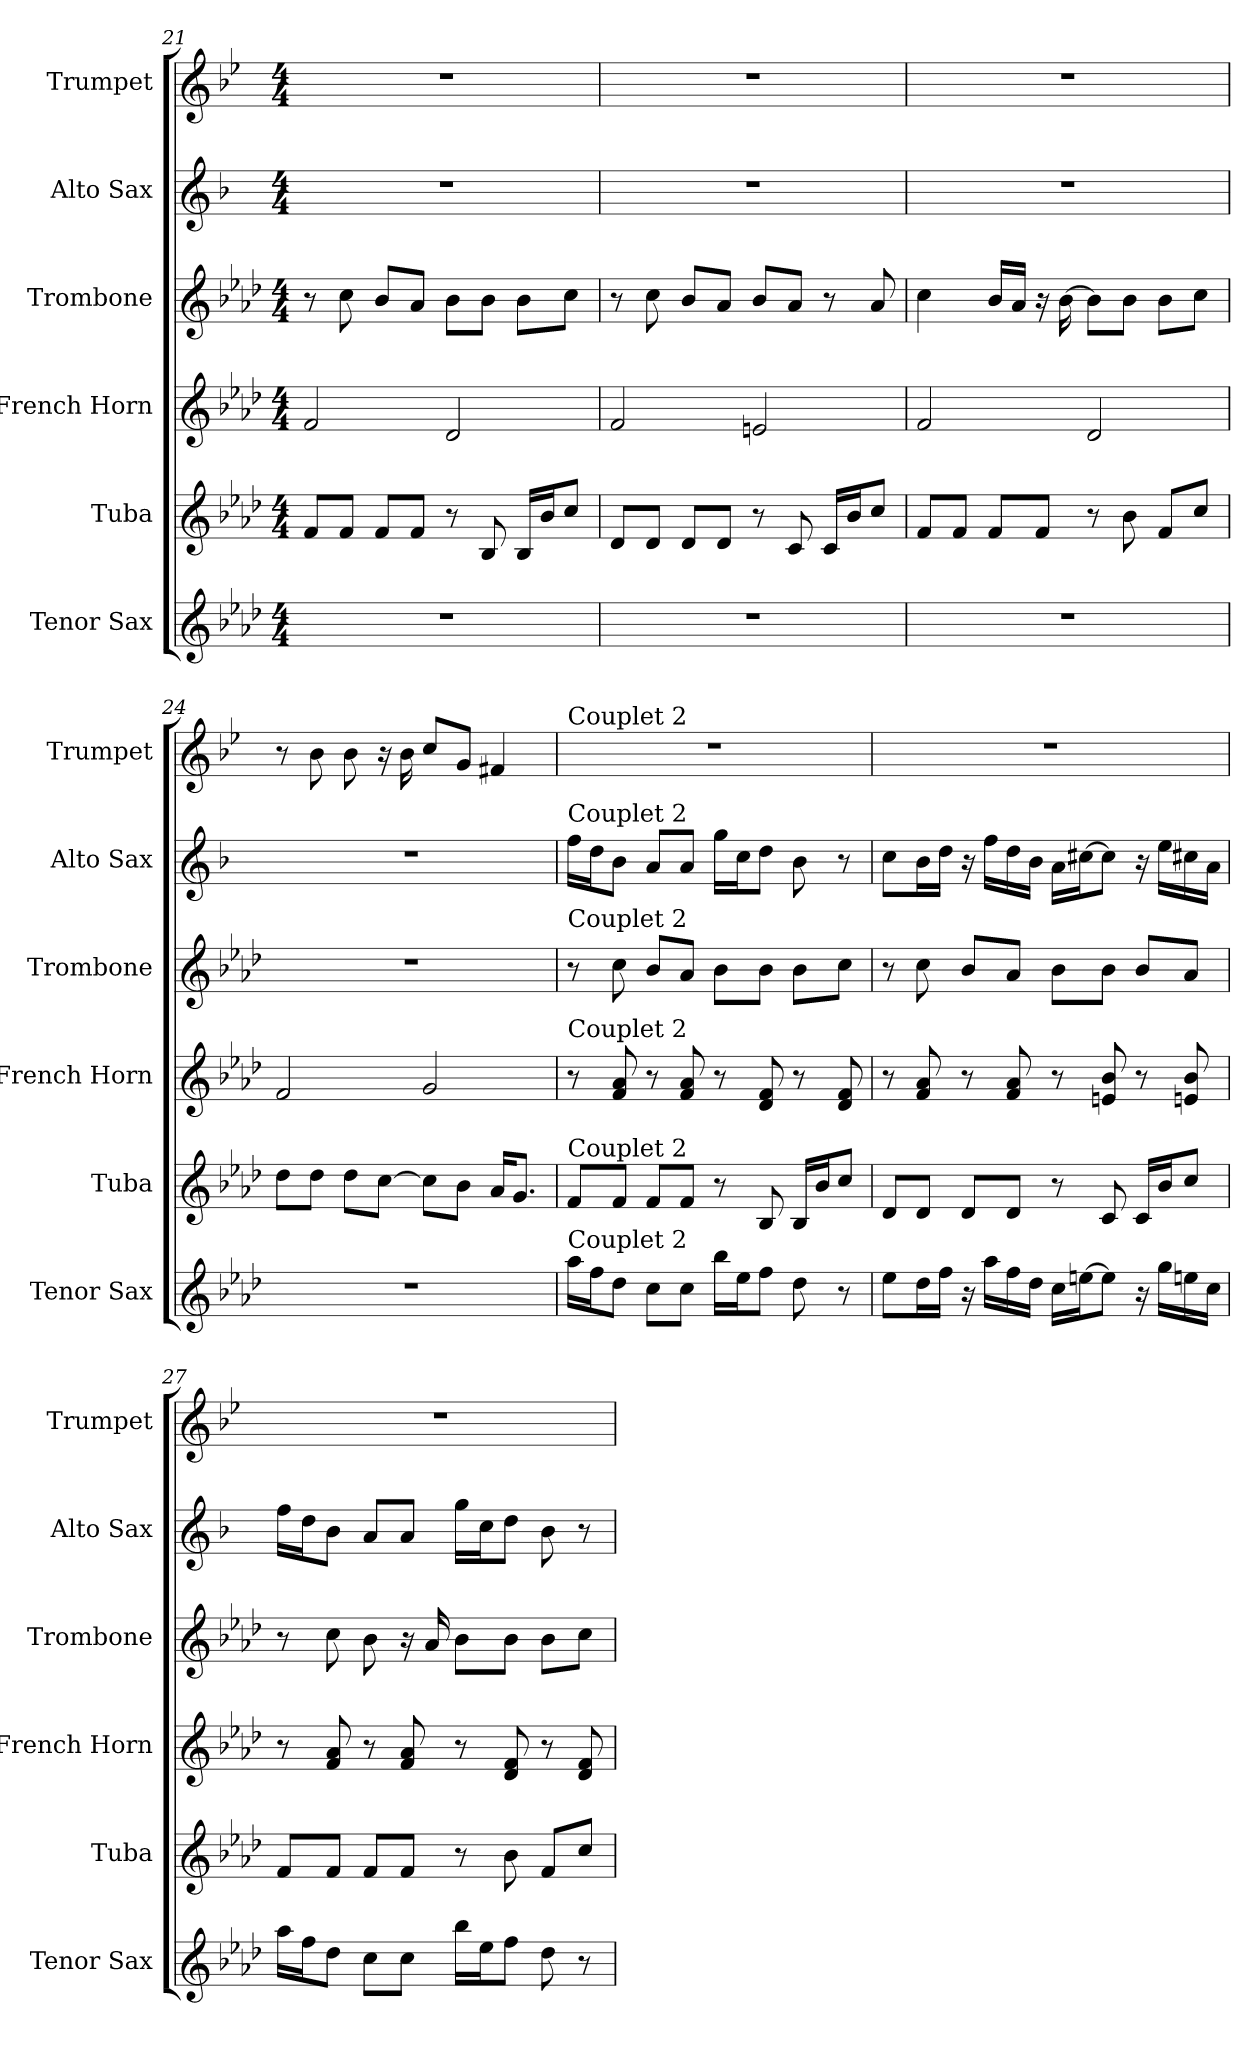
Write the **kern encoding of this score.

**kern	**kern	**kern	**kern	**kern	**kern
*part6	*part5	*part4	*part3	*part2	*part1
*staff6	*staff5	*staff4	*staff3	*staff2	*staff1
*I"Tenor Sax	*I"Tuba	*I"French Horn	*I"Trombone	*I"Alto Sax	*I"Trumpet
*I'Tenor Sax	*I'Tuba	*I'French Horn	*I'Trombone	*I'Alto Sax	*I'Trumpet
*clefG2	*clefG2	*clefG2	*clefG2	*clefG2	*clefG2
*ITrd8c14	*ITrd15c26	*ITrd8c14	*ITrd8c14	*ITrd5c9	*ITrd1c2
*k[b-e-a-d-]	*k[b-e-a-d-]	*k[b-e-a-d-]	*k[b-e-a-d-]	*k[b-e-a-d-]	*k[b-e-a-d-]
*M4/4	*M4/4	*M4/4	*M4/4	*M4/4	*M4/4
=21	=21	=21	=21	=21	=21
1r	8FFL	2F	8r	1r	1r
.	8FFJ	.	8c	.	.
.	8FFL	.	8B-L	.	.
.	8FFJ	.	8A-J	.	.
.	8r	2D-	8B-L	.	.
.	8BBB-	.	8B-J	.	.
.	16BBB-LL	.	8B-L	.	.
.	16BB-J	.	.	.	.
.	8CJ	.	8cJ	.	.
=22	=22	=22	=22	=22	=22
1r	8DD-L	2F	8r	1r	1r
.	8DD-J	.	8c	.	.
.	8DD-L	.	8B-L	.	.
.	8DD-J	.	8A-J	.	.
.	8r	2En	8B-L	.	.
.	8CC	.	8A-J	.	.
.	16CCLL	.	8r	.	.
.	16BB-J	.	.	.	.
.	8CJ	.	8A-	.	.
=23	=23	=23	=23	=23	=23
1r	8FFL	2F	4c	1r	1r
.	8FFJ	.	.	.	.
.	8FFL	.	16B-LL	.	.
.	.	.	16A-JJ	.	.
.	8FFJ	.	16r	.	.
.	.	.	[16B-	.	.
.	8r	2D-	8B-L]	.	.
.	8BB-	.	8B-J	.	.
.	8FFL	.	8B-L	.	.
.	8CJ	.	8cJ	.	.
=24	=24	=24	=24	=24	=24
1r	8D-L	2F	1r	1r	8r
.	8D-J	.	.	.	8a-
.	8D-L	.	.	.	8a-
.	[8CJ	.	.	.	16r
.	.	.	.	.	16a-
.	8CL]	2G	.	.	8b-L
.	8BB-J	.	.	.	8fJ
.	16AA-KL	.	.	.	4en
.	8.GGJ	.	.	.	.
=25	=25	=25	=25	=25	=25
!	!	!	!	!	!LO:TX:a:t=Couplet 2
!	!	!	!	!LO:TX:a:t=Couplet 2	!
!	!	!	!LO:TX:a:t=Couplet 2	!	!
!	!	!LO:TX:a:t=Couplet 2	!	!	!
!	!LO:TX:a:t=Couplet 2	!	!	!	!
!LO:TX:a:t=Couplet 2	!	!	!	!	!
16a-LL	8FFL	8r	8r	16a-LL	1r
16fJ	.	.	.	16fJ	.
8d-J	8FFJ	8F 8A-	8c	8d-J	.
8cL	8FFL	8r	8B-L	8cL	.
8cJ	8FFJ	8F 8A-	8A-J	8cJ	.
16b-LL	8r	8r	8B-L	16b-LL	.
16e-J	.	.	.	16e-J	.
8fJ	8BBB-	8D- 8F	8B-J	8fJ	.
8d-	16BBB-LL	8r	8B-L	8d-	.
.	16BB-J	.	.	.	.
8r	8CJ	8D- 8F	8cJ	8r	.
=26	=26	=26	=26	=26	=26
8e-L	8DD-L	8r	8r	8e-L	1r
16d-L	8DD-J	8F 8A-	8c	16d-L	.
16fJJ	.	.	.	16fJJ	.
16r	8DD-L	8r	8B-L	16r	.
16a-LL	.	.	.	16a-LL	.
16f	8DD-J	8F 8A-	8A-J	16f	.
16d-JJ	.	.	.	16d-JJ	.
16cLL	8r	8r	8B-L	16cLL	.
[16enJ	.	.	.	[16enJ	.
8eJ]	8CC	8En 8B-	8B-J	8eJ]	.
16r	16CCLL	8r	8B-L	16r	.
16gLL	16BB-J	.	.	16gLL	.
16en	8CJ	8En 8B-	8A-J	16en	.
16cJJ	.	.	.	16cJJ	.
=27	=27	=27	=27	=27	=27
16a-LL	8FFL	8r	8r	16a-LL	1r
16fJ	.	.	.	16fJ	.
8d-J	8FFJ	8F 8A-	8c	8d-J	.
8cL	8FFL	8r	8B-	8cL	.
8cJ	8FFJ	8F 8A-	16r	8cJ	.
.	.	.	16A-	.	.
16b-LL	8r	8r	8B-L	16b-LL	.
16e-J	.	.	.	16e-J	.
8fJ	8BB-	8D- 8F	8B-J	8fJ	.
8d-	8FFL	8r	8B-L	8d-	.
8r	8CJ	8D- 8F	8cJ	8r	.
=	=	=	=	=	=
*-	*-	*-	*-	*-	*-
